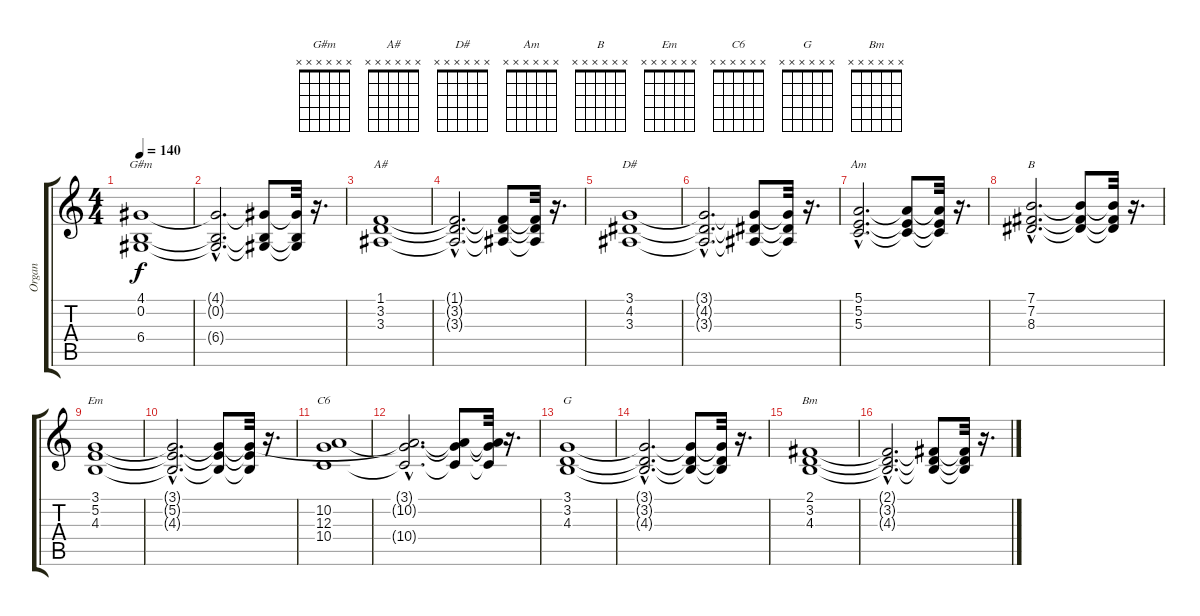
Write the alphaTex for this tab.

\track ("Organ" "Organ") {instrument drawbarorgan}
\staff {score tabs}
\tuning (E4 B3 G3 D3 A2 E2) {hide}
\chord ("G#m" x x x x x x)
\chord ("A#" x x x x x x)
\chord ("D#" x x x x x x)
\chord ("Am" x x x x x x)
\chord ("B" x x x x x x)
\chord ("Em" x x x x x x)
\chord ("C6" x x x x x x)
\chord ("G" x x x x x x)
\chord ("Bm" x x x x x x)
\ts (4 4)
\tempo 140
\clef g2
\ks c
(4.1 0.2 6.4).1{ch "G#m" dy f} |
(4.1{hac t} 0.2{hac t} 6.4{hac t}).2{d} (4.1{t} 0.2{t} 6.4{t}).8 (4.1{t} 0.2{t} 6.4{t}).32 r.16{d} |
(1.1 3.2 3.3).1{ch "A#"} |
(1.1{hac t} 3.2{hac t} 3.3{hac t}).2{d} (1.1{t} 3.2{t} 3.3{t}).8 (1.1{t} 3.2{t} 3.3{t}).32 r.16{d} |
(3.1 4.2 3.3).1{ch "D#"} |
(3.1{hac t} 4.2{hac t} 3.3{hac t}).2{d} (3.1{t} 4.2{t} 3.3{t}).8 (3.1{t} 4.2{t} 3.3{t}).32 r.16{d} |
(5.1{hac} 5.2{hac} 5.3{hac}).2{d ch "Am"} (5.1{t} 5.2{t} 5.3{t}).8 (5.1{t} 5.2{t} 5.3{t}).32 r.16{d} |
(7.1{hac} 7.2{hac} 8.3{hac}).2{d ch "B"} (7.1{t} 7.2{t} 8.3{t}).8 (7.1{t} 7.2{t} 8.3{t}).32 r.16{d} |
(3.1 5.2 4.3).1{ch "Em"} |
(3.1{hac t} 5.2{hac t} 4.3{hac t}).2{d} (3.1{t} 5.2{t} 4.3{t}).8 (3.1{t} 5.2{t} 4.3{t}).32 r.16{d} |
(10.2 12.3 10.4).1{ch "C6"} |
(3.1{hac t} 10.2{hac t} 10.4{hac t}).2{d} (3.1{t} 10.2{t} 10.4{t}).8 (3.1{t} 10.2{t} 10.4{t}).32 r.16{d} |
(3.1 3.2 4.3).1{ch "G"} |
(3.1{hac t} 3.2{hac t} 4.3{hac t}).2{d} (3.1{t} 3.2{t} 4.3{t}).8 (3.1{t} 3.2{t} 4.3{t}).32 r.16{d} |
(2.1 3.2 4.3).1{ch "Bm"} |
(2.1{hac t} 3.2{hac t} 4.3{hac t}).2{d} (2.1{t} 3.2{t} 4.3{t}).8 (2.1{t} 3.2{t} 4.3{t}).32 r.16{d}
